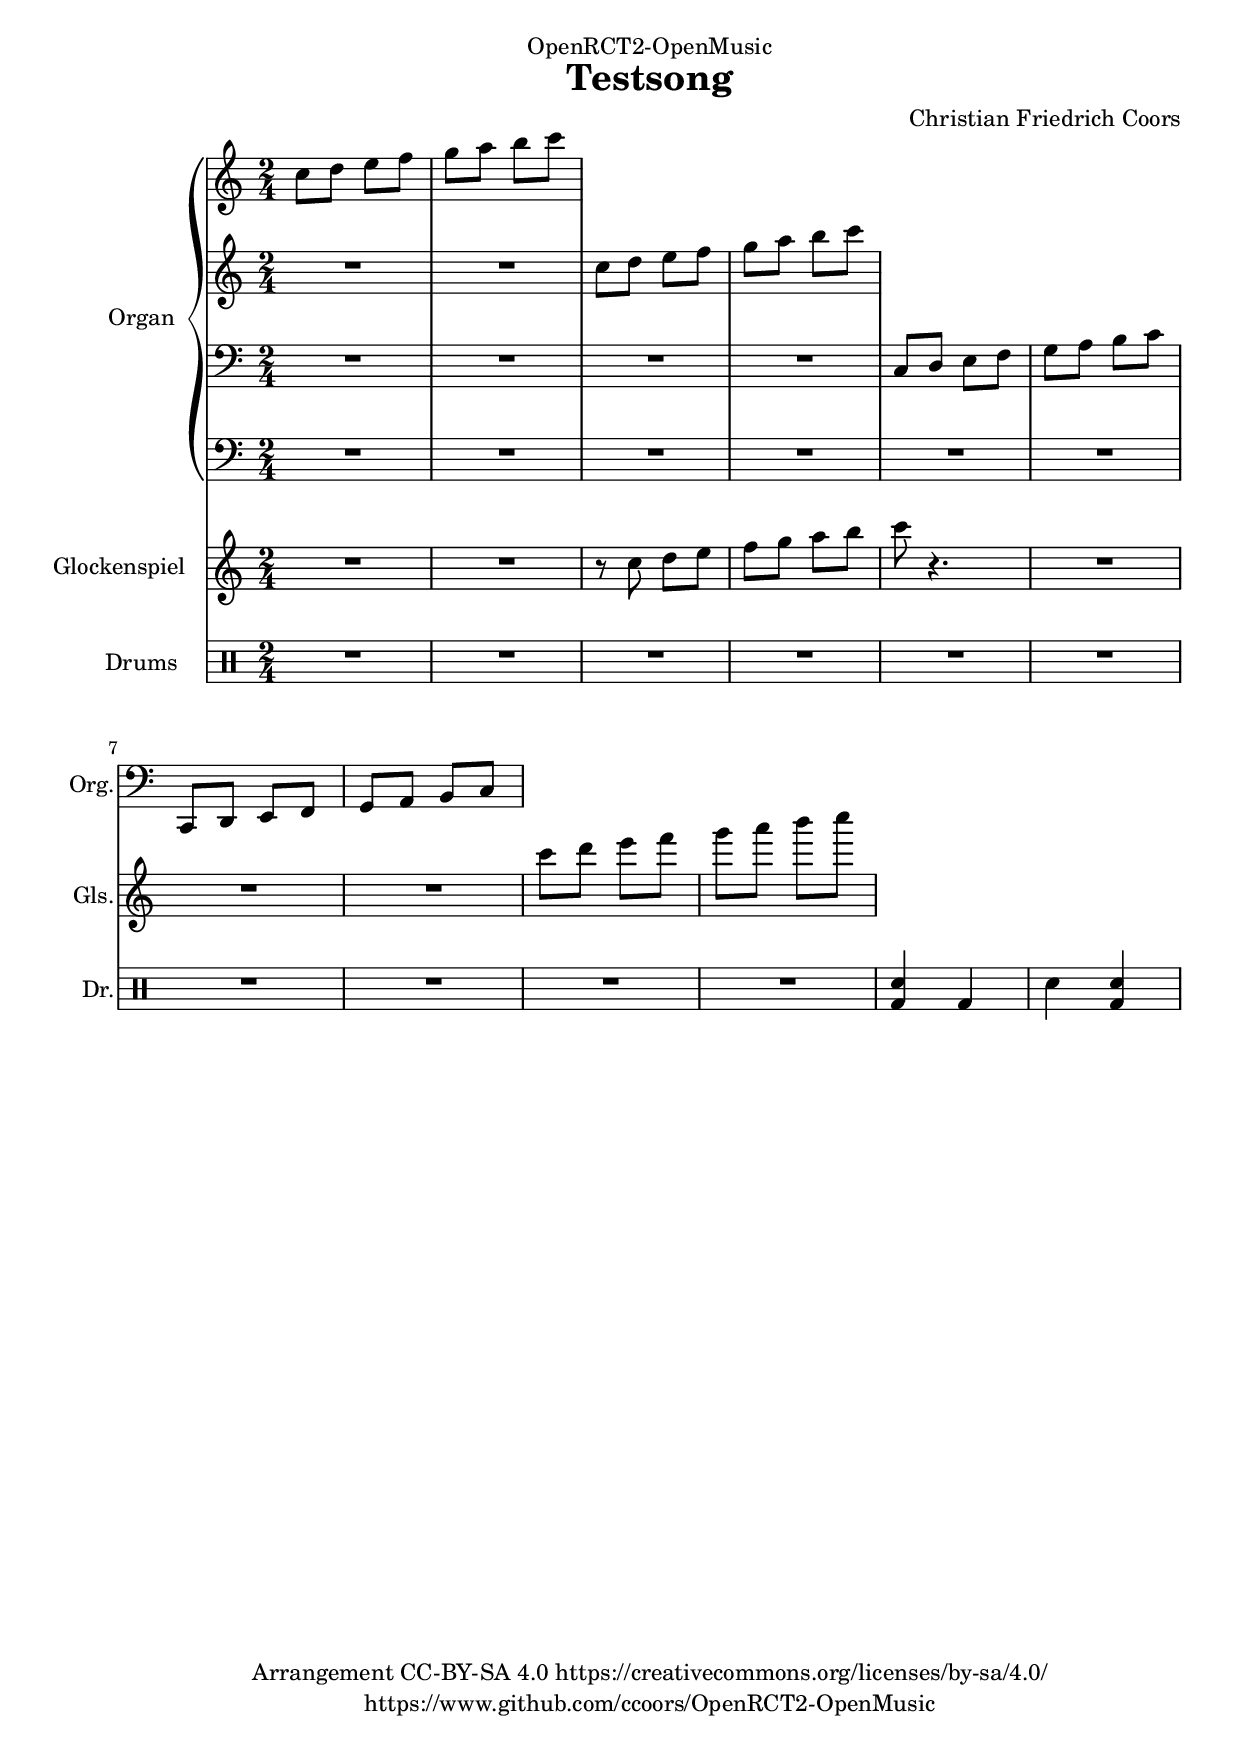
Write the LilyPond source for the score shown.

\version "2.18.2"
\include "articulate.ly"
% Do not modify this file if you plan to render the resulting MIDIs with the scripts.

melodyInstrument = "church organ"
secondMelodyInstrument = "drawbar organ"
accompanimentInstrument = "reed organ"
pedalInstrument = "church organ"
glockenspielInstrument = "vibraphone"

#(define ac:normalFactor '(7 . 8))

\header {
  dedication = "OpenRCT2-OpenMusic"
  title = "Testsong"
  composer = "Christian Friedrich Coors"
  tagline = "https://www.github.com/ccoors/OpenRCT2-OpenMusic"
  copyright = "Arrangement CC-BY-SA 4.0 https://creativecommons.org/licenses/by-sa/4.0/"
}

\paper {
  #(set-paper-size "a4")
  left-margin = 2\cm
}

global = {
  \key c \major
  \time 2/4
}

testMelody = {
  c8 d e f
  g a b c
}

melody = \relative c'' {
  \global
  \testMelody
}

second_melody = \relative c'' {
  \global
  R2*2
  \testMelody
}


left = \relative c {
  \global
  R2*4
  \testMelody
}


pedal = \relative c, {
  \global
  R2*6
  \testMelody
}

glockenspiel = \relative c'' {
  \global
  R2*2
  r8
  \testMelody
  r4.
  R2*3
  \testMelody
}

drum = \drummode {
  R2*10
  <bd sna>4 bd |
  sna <bd sna>
}

organPart = <<
  \new PianoStaff \with {
    instrumentName = "Organ"
    shortInstrumentName = "Org."
  } <<
    \new Staff = "melody" \with {
      midiInstrument = \melodyInstrument
    } \melody
    \new Staff = "second melody" \with {
      midiInstrument = \secondMelodyInstrument
    } \second_melody
    \new Staff = "accompaniment" \with {
      midiInstrument = \accompanimentInstrument
    } { \clef bass \left }
    \new Staff = "pedal" \with {
      midiInstrument = \pedalInstrument
    } { \clef bass \pedal }
  >>
>>

glockenspielPart = \new Staff \with {
  instrumentName = "Glockenspiel"
  shortInstrumentName = "Gls."
  midiInstrument = \glockenspielInstrument
} \glockenspiel

drumPart = \new DrumStaff \with {
  \consists "Instrument_name_engraver"
  instrumentName = "Drums"
  shortInstrumentName = "Dr."
} \drum

\score {
  <<
    \organPart
    \glockenspielPart
    \drumPart
  >>
  
  \layout { }
}

\score {
  \unfoldRepeats \articulate <<
    \organPart
    \glockenspielPart
    \drumPart
  >>
  \midi {
    \tempo 4=95
  }
}
